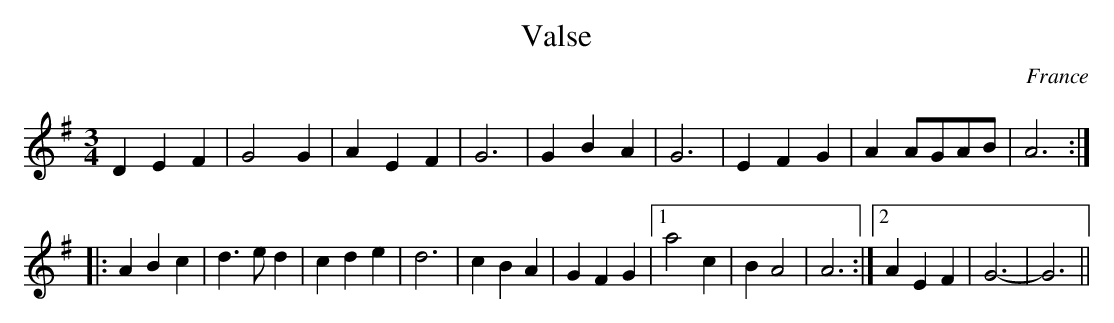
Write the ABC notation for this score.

X:1
T:Valse
O:France
M:3/4
K:G
D2E2F2|G4G2|A2E2F2|G6|\
G2B2A2|G6|E2F2G2|A2AGAB|A6:|
|:A2B2c2|d3ed2|c2d2e2|d6|\
c2B2A2|G2F2G2|1a4c2|B2A4|A6:|2A2E2F2|G6-|G6||
